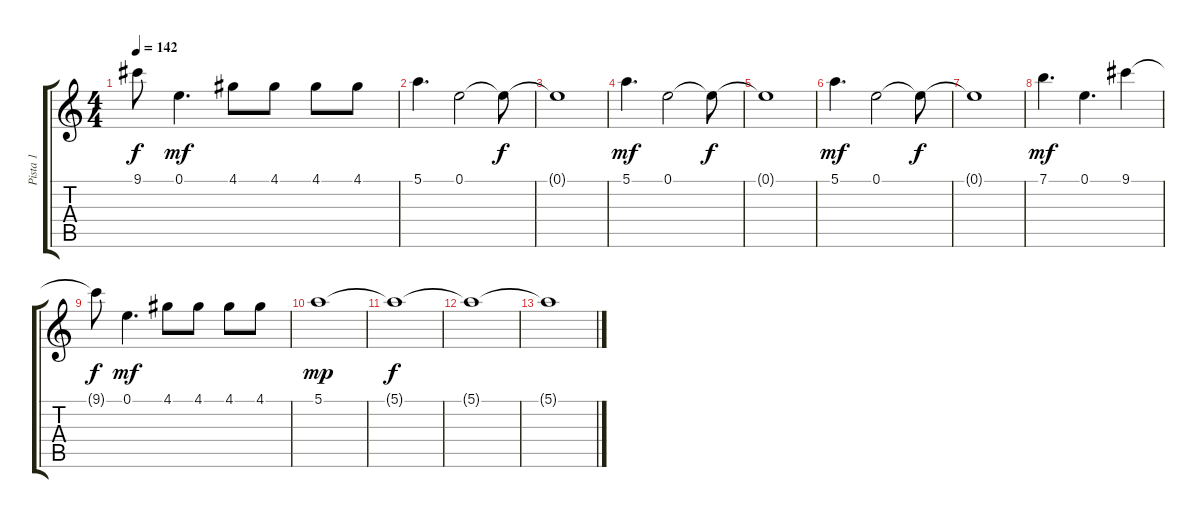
\track ("Pista 1" "Pista 1") {instrument distortionguitar}
\staff {score tabs}
\tuning (E4 B3 G3 D3 A2 E2) {hide}
\ts (4 4)
\tempo 142
\clef g2
\ks c
9.1{t}.8{dy f} 0.1.4{d dy mf} 4.1.8 4.1.8 4.1.8 4.1.8 |
5.1.4{d} 0.1.2 0.1{t}.8{dy f} |
0.1{t}.1 |
5.1.4{d dy mf} 0.1.2 0.1{t}.8{dy f} |
0.1{t}.1 |
5.1.4{d dy mf} 0.1.2 0.1{t}.8{dy f} |
0.1{t}.1 |
7.1.4{d dy mf} 0.1.4{d} 9.1.4 |
9.1{t}.8{dy f} 0.1.4{d dy mf} 4.1.8 4.1.8 4.1.8 4.1.8 |
5.1.1{dy mp volume 0} |
5.1{t}.1{dy f} |
5.1{t}.1 |
5.1{t}.1
